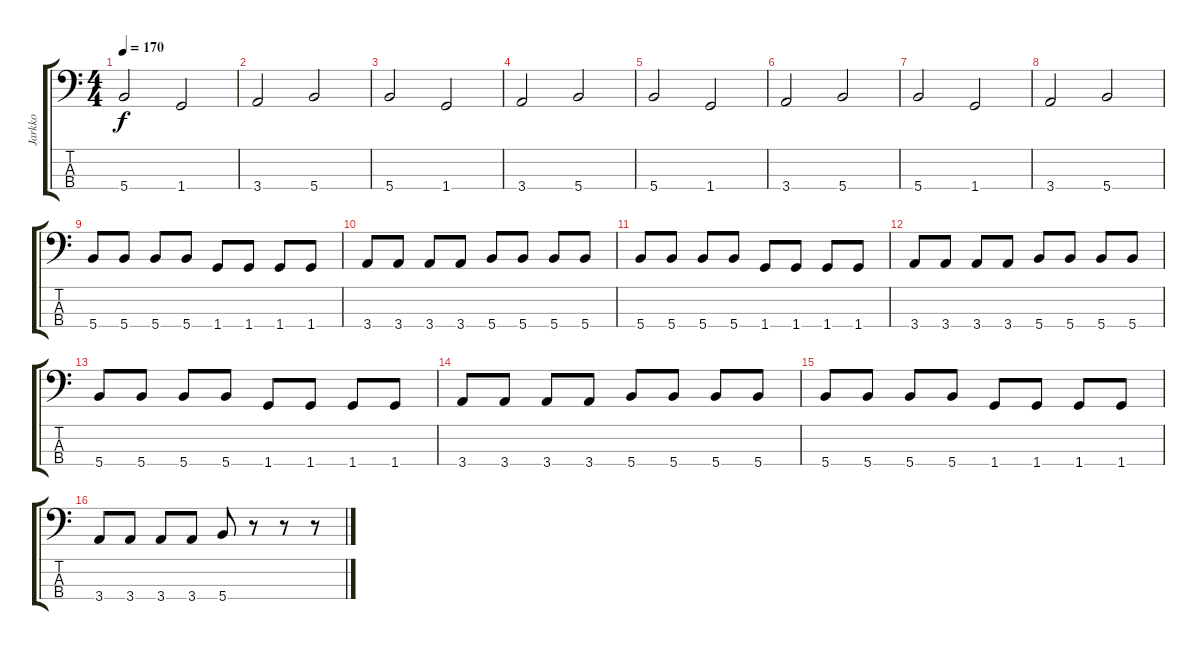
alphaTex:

\track ("Jarkko" "Jarkko") {instrument electricbassfinger}
\staff {score tabs}
\tuning (A2 E2 B1 Gb1) {hide}
\ts (4 4)
\tempo 170
\clef f4
\ks c
5.4.2{dy f} 1.4.2 |
3.4.2 5.4.2 |
5.4.2 1.4.2 |
3.4.2 5.4.2 |
5.4.2 1.4.2 |
3.4.2 5.4.2 |
5.4.2 1.4.2 |
3.4.2 5.4.2 |
5.4.8 5.4.8 5.4.8 5.4.8 1.4.8 1.4.8 1.4.8 1.4.8 |
3.4.8 3.4.8 3.4.8 3.4.8 5.4.8 5.4.8 5.4.8 5.4.8 |
5.4.8 5.4.8 5.4.8 5.4.8 1.4.8 1.4.8 1.4.8 1.4.8 |
3.4.8 3.4.8 3.4.8 3.4.8 5.4.8 5.4.8 5.4.8 5.4.8 |
5.4.8 5.4.8 5.4.8 5.4.8 1.4.8 1.4.8 1.4.8 1.4.8 |
3.4.8 3.4.8 3.4.8 3.4.8 5.4.8 5.4.8 5.4.8 5.4.8 |
5.4.8 5.4.8 5.4.8 5.4.8 1.4.8 1.4.8 1.4.8 1.4.8 |
3.4.8 3.4.8 3.4.8 3.4.8 5.4.8 r.8 r.8 r.8
